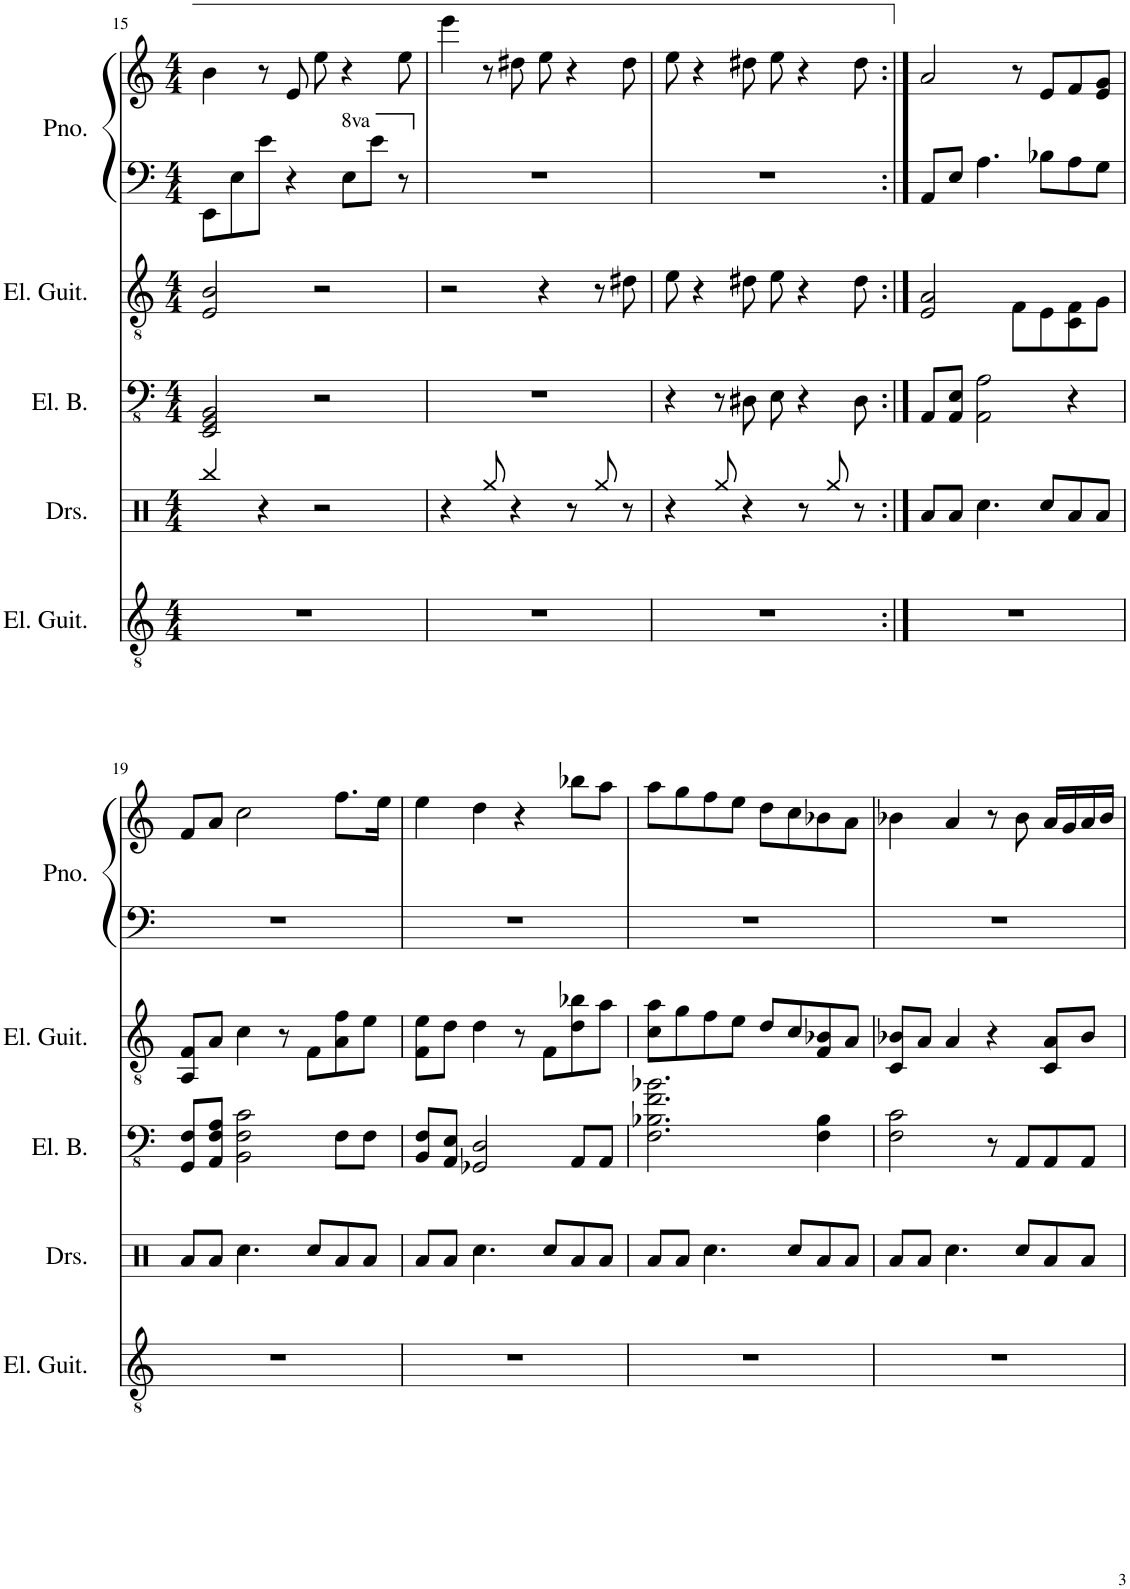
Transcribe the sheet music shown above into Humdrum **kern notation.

**kern	**kern	**kern	**kern	**kern	**kern
*part5	*part4	*part3	*part2	*part1	*part1
*staff6	*staff5	*staff4	*staff3	*staff2	*staff1
*I"Electric Guitar	*I"Drumset	*I"Electric Bass	*I"Electric Guitar	*I"Piano	*
*I'El. Guit.	*I'Drs.	*I'El. B.	*I'El. Guit.	*I'Pno.	*
!!LO:PB:g=z
*clefGv2	*clefX	*clefFv4	*clefGv2	*clefF4	*clefG2
*k[]	*k[]	*k[]	*k[]	*k[]	*k[]
*M4/4	*M4/4	*M4/4	*M4/4	*M4/4	*M4/4
=15	=15	=15	=15	=15	=15
1r	4Rbb/	2EEE/ 2GGG/ 2BBB/	2E/ 2B/	8EE\L	4b\
.	.	.	.	8E\	.
.	4r	.	.	8e\J	8r
.	.	.	.	4r	8e/
.	2r	2r	2r	.	8ee\
*	*	*	*	*8va	*
.	.	.	.	8e\L	4r
.	.	.	.	8ee\J	.
*	*	*	*	*X8va	*
.	.	.	.	8r	8ee\
=16	=16	=16	=16	=16	=16
1r	4r	1r	2r	1r	4eee\
.	8Rgg/	.	.	.	8r
.	4r	.	.	.	8dd#X\
.	.	.	4r	.	8ee\
.	8r	.	.	.	4r
.	8Rgg/	.	8r	.	.
.	8r	.	8d#X\	.	8dd#\
=17	=17	=17	=17	=17	=17
1r	4r	4r	8e\	1r	8ee\
.	.	.	4r	.	4r
.	8Rgg/	8r	.	.	.
.	4r	8DD#X\	8d#X\	.	8dd#X\
.	.	8EE\	8e\	.	8ee\
.	8r	4r	4r	.	4r
.	8Rgg/	.	.	.	.
.	8r	8DD#\	8d#\	.	8dd#\
=18:|!	=18:|!	=18:|!	=18:|!	=18:|!	=18:|!
1r	8Ra/L	8AAA/L	2E/ 2A/	8AA/L	2a/
.	8Ra/J	8AAA/ 8EE/J	.	8E/J	.
.	4.Rcc\	2AAA\ 2AA\	.	4.A\	.
.	.	.	8F\L	.	8r
.	8Rcc/L	.	8E\	8B-X\L	8e/L
.	8Ra/	4r	8C\ 8F\	8A\	8f/
.	8Ra/J	.	8G\J	8G\J	8e/ 8g/J
!!LO:LB:g=z
=19	=19	=19	=19	=19	=19
1r	8Ra/L	8GGG/ 8FF/L	8AA/ 8F/L	1r	8f/L
.	8Ra/J	8AAA/ 8FF/ 8AA/J	8A/J	.	8a/J
.	4.Rcc\	2BBB\ 2FF\ 2C\	4c\	.	2cc\
.	.	.	8r	.	.
.	8Rcc/L	.	8F\L	.	.
.	8Ra/	8FF\L	8A\ 8f\	.	8.ff\L
.	8Ra/J	8FF\J	8e\J	.	.
.	.	.	.	.	16ee\Jk
=20	=20	=20	=20	=20	=20
1r	8Ra/L	8BBB/ 8FF/L	8F\ 8e\L	1r	4ee\
.	8Ra/J	8AAA/ 8EE/J	8d\J	.	.
.	4.Rcc\	2GGG-X/ 2DD/	4d\	.	4dd\
.	.	.	8r	.	4r
.	8Rcc/L	.	8F\L	.	.
.	8Ra/	8AAA/L	8d\ 8b-X\	.	8bb-X\L
.	8Ra/J	8AAA/J	8a\J	.	8aa\J
=21	=21	=21	=21	=21	=21
1r	8Ra/L	2.FF\ 2.BB-X\ 2.F\ 2.B-X\	8c\ 8a\L	1r	8aa\L
.	8Ra/J	.	8g\	.	8gg\
.	4.Rcc\	.	8f\	.	8ff\
.	.	.	8e\J	.	8ee\J
.	.	.	8d/L	.	8dd\L
.	8Rcc/L	.	8c/	.	8cc\
.	8Ra/	4FF\ 4BB-\	8F/ 8B-X/	.	8b-X\
.	8Ra/J	.	8A/J	.	8a\J
=22	=22	=22	=22	=22	=22
1r	8Ra/L	2FF\ 2C\	8C/ 8B-X/L	1r	4b-X\
.	8Ra/J	.	8A/J	.	.
.	4.Rcc\	.	4A/	.	4a/
.	.	8r	4r	.	8r
.	8Rcc/L	8AAA/L	.	.	8b-\
.	8Ra/	8AAA/	8C/ 8A/L	.	16a/LL
.	.	.	.	.	16g/
.	8Ra/J	8AAA/J	8B-/J	.	16a/
.	.	.	.	.	16b-/JJ
=	=	=	=	=	=
*-	*-	*-	*-	*-	*-
